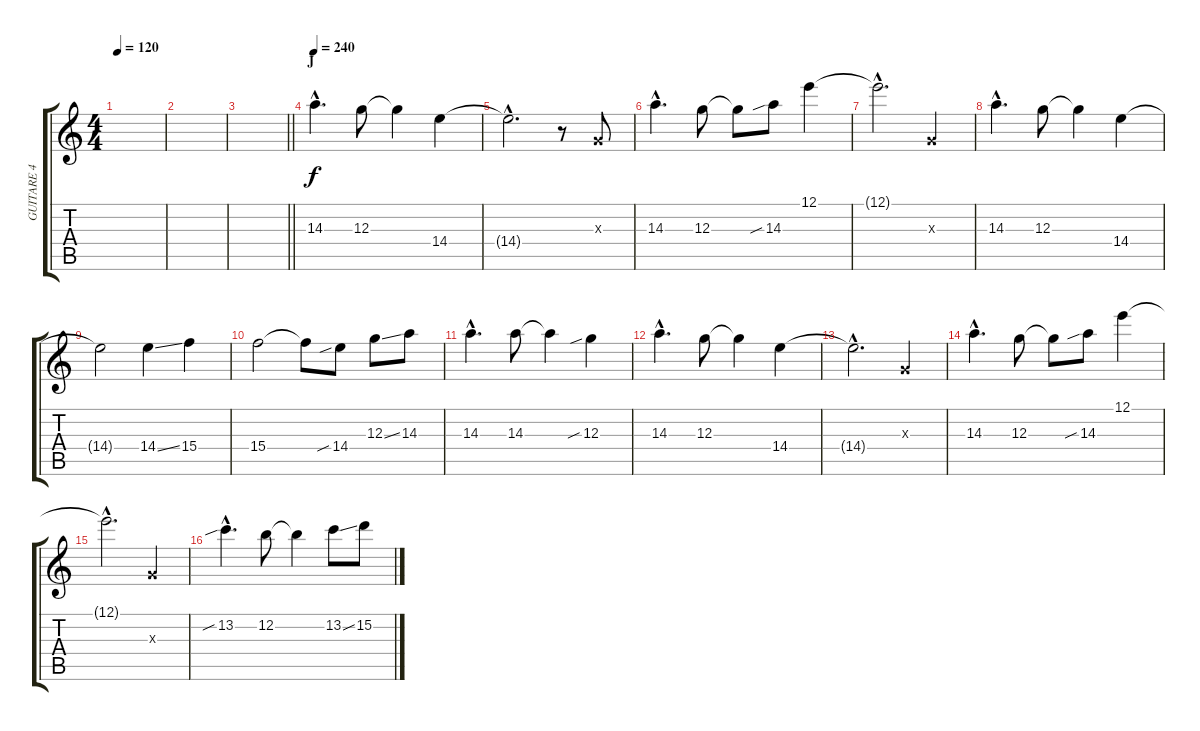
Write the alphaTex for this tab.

\track ("GUITARE 4" "GUITARE 4") {instrument distortionguitar}
\staff {score tabs}
\tuning (E4 B3 G3 D3 A2 E2) {hide}
\ts (4 4)
\tempo 120
\clef g2
\ks c
|
|
\barLineRight lightlight
|
\section ("" "J")
\tempo 240
14.3{hac}.4{d} 12.3.8 12.3{t}.4 14.4.4 |
14.4{hac t}.2{d} r.8 0.3{x}.8 |
14.3{hac}.4{d} 12.3.8 12.3{t}.8 14.3{sib}.8 12.1.4 |
12.1{hac t}.2{d} 0.3{x}.4 |
14.3{hac}.4{d} 12.3.8 12.3{t}.4 14.4.4 |
14.4{t}.2 14.4{ss}.4 15.4.4 |
15.4.2 15.4{t}.8 14.4{sib}.8 12.3{ss}.8 14.3.8 |
14.3{hac}.4{d} 14.3.8 14.3{t}.4 12.3{sib}.4 |
14.3{hac}.4{d} 12.3.8 12.3{t}.4 14.4.4 |
14.4{hac t}.2{d} 0.3{x}.4 |
14.3{hac}.4{d} 12.3.8 12.3{t}.8 14.3{sib}.8 12.1.4 |
12.1{hac t}.2{d} 0.3{x}.4 |
13.2{sib hac}.4{d} 12.2.8 12.2{t}.4 13.2{ss}.8 15.2.8
